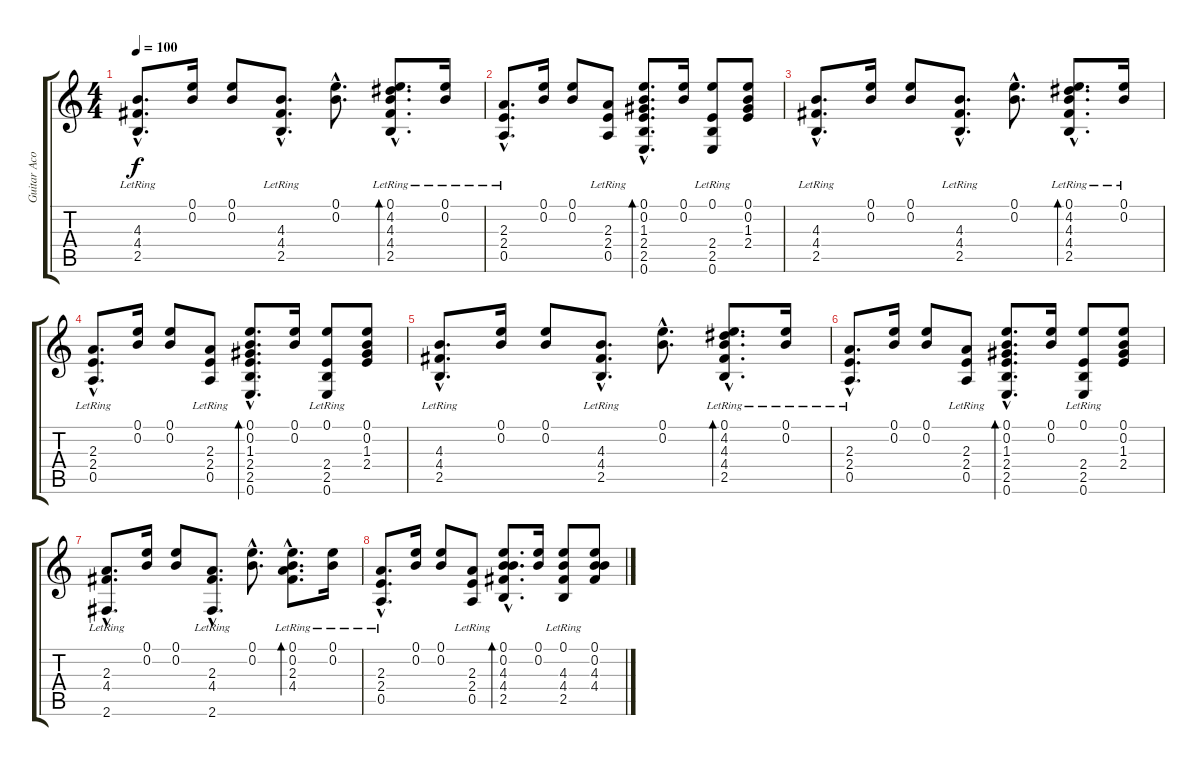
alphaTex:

\track ("Guitar Acoustic" "Guitar Aco") {instrument acousticguitarsteel}
\staff {score tabs}
\tuning (E4 B3 G3 D3 A2 E2) {hide}
\ts (4 4)
\tempo 100
\clef g2
\ks c
(4.3{hac} 4.4{hac lr} 2.5{hac lr}).8{d dy f} (0.1 0.2).16 (0.1 0.2).8 (4.3{hac lr} 4.4{hac lr} 2.5{hac lr}).8{d} (0.1{hac} 0.2{hac}).8{d} (0.1{hac} 4.2{hac} 4.3{hac lr} 4.4{hac lr} 2.5{hac}).8{d bd 30} (0.1{lr} 0.2{lr}).16 |
(2.3{hac} 2.4{hac lr} 0.5{hac lr}).8{d} (0.1 0.2).16 (0.1 0.2).8 (2.3{lr} 2.4{lr} 0.5{lr}).8 (0.1{hac} 0.2{hac} 1.3{hac} 2.4{hac} 2.5{hac} 0.6{hac}).8{d bd 30} (0.1 0.2).16 (0.1 2.4{lr} 2.5 0.6).8 (0.1 0.2 1.3 2.4).8 |
(4.3{hac} 4.4{hac lr} 2.5{hac lr}).8{d} (0.1 0.2).16 (0.1 0.2).8 (4.3{hac lr} 4.4{hac lr} 2.5{hac lr}).8{d} (0.1{hac} 0.2{hac}).8{d} (0.1{hac} 4.2{hac} 4.3{hac lr} 4.4{hac lr} 2.5{hac}).8{d bd 30} (0.1{lr} 0.2{lr}).16 |
(2.3{hac} 2.4{hac lr} 0.5{hac lr}).8{d} (0.1 0.2).16 (0.1 0.2).8 (2.3{lr} 2.4{lr} 0.5{lr}).8 (0.1{hac} 0.2{hac} 1.3{hac} 2.4{hac} 2.5{hac} 0.6{hac}).8{d bd 30} (0.1 0.2).16 (0.1 2.4{lr} 2.5 0.6).8 (0.1 0.2 1.3 2.4).8 |
(4.3{hac} 4.4{hac lr} 2.5{hac lr}).8{d} (0.1 0.2).16 (0.1 0.2).8 (4.3{hac lr} 4.4{hac lr} 2.5{hac lr}).8{d} (0.1{hac} 0.2{hac}).8{d} (0.1{hac} 4.2{hac} 4.3{hac lr} 4.4{hac lr} 2.5{hac}).8{d bd 30} (0.1{lr} 0.2{lr}).16 |
(2.3{hac} 2.4{hac lr} 0.5{hac lr}).8{d} (0.1 0.2).16 (0.1 0.2).8 (2.3{lr} 2.4{lr} 0.5{lr}).8 (0.1{hac} 0.2{hac} 1.3{hac} 2.4{hac} 2.5{hac} 0.6{hac}).8{d bd 30} (0.1 0.2).16 (0.1 2.4{lr} 2.5 0.6).8 (0.1 0.2 1.3 2.4).8 |
(2.3{hac} 4.4{hac lr} 2.6{hac}).8{d} (0.1 0.2).16 (0.1 0.2).8 (2.3{hac lr} 4.4{hac lr} 2.6{hac}).8{d} (0.1{hac} 0.2{hac}).8{d} (0.1{hac} 0.2{hac} 2.3{hac lr} 4.4{hac lr}).8{d bd 30} (0.1{lr} 0.2{lr}).16 |
(2.3{hac} 2.4{hac lr} 0.5{hac lr}).8{d} (0.1 0.2).16 (0.1 0.2).8 (2.3{lr} 2.4{lr} 0.5{lr}).8 (0.1{hac} 0.2{hac} 4.3{hac} 4.4{hac} 2.5{hac}).8{d bd 30} (0.1 0.2).16 (0.1 4.3 4.4{lr} 2.5).8 (0.1 0.2 4.3 4.4).8
